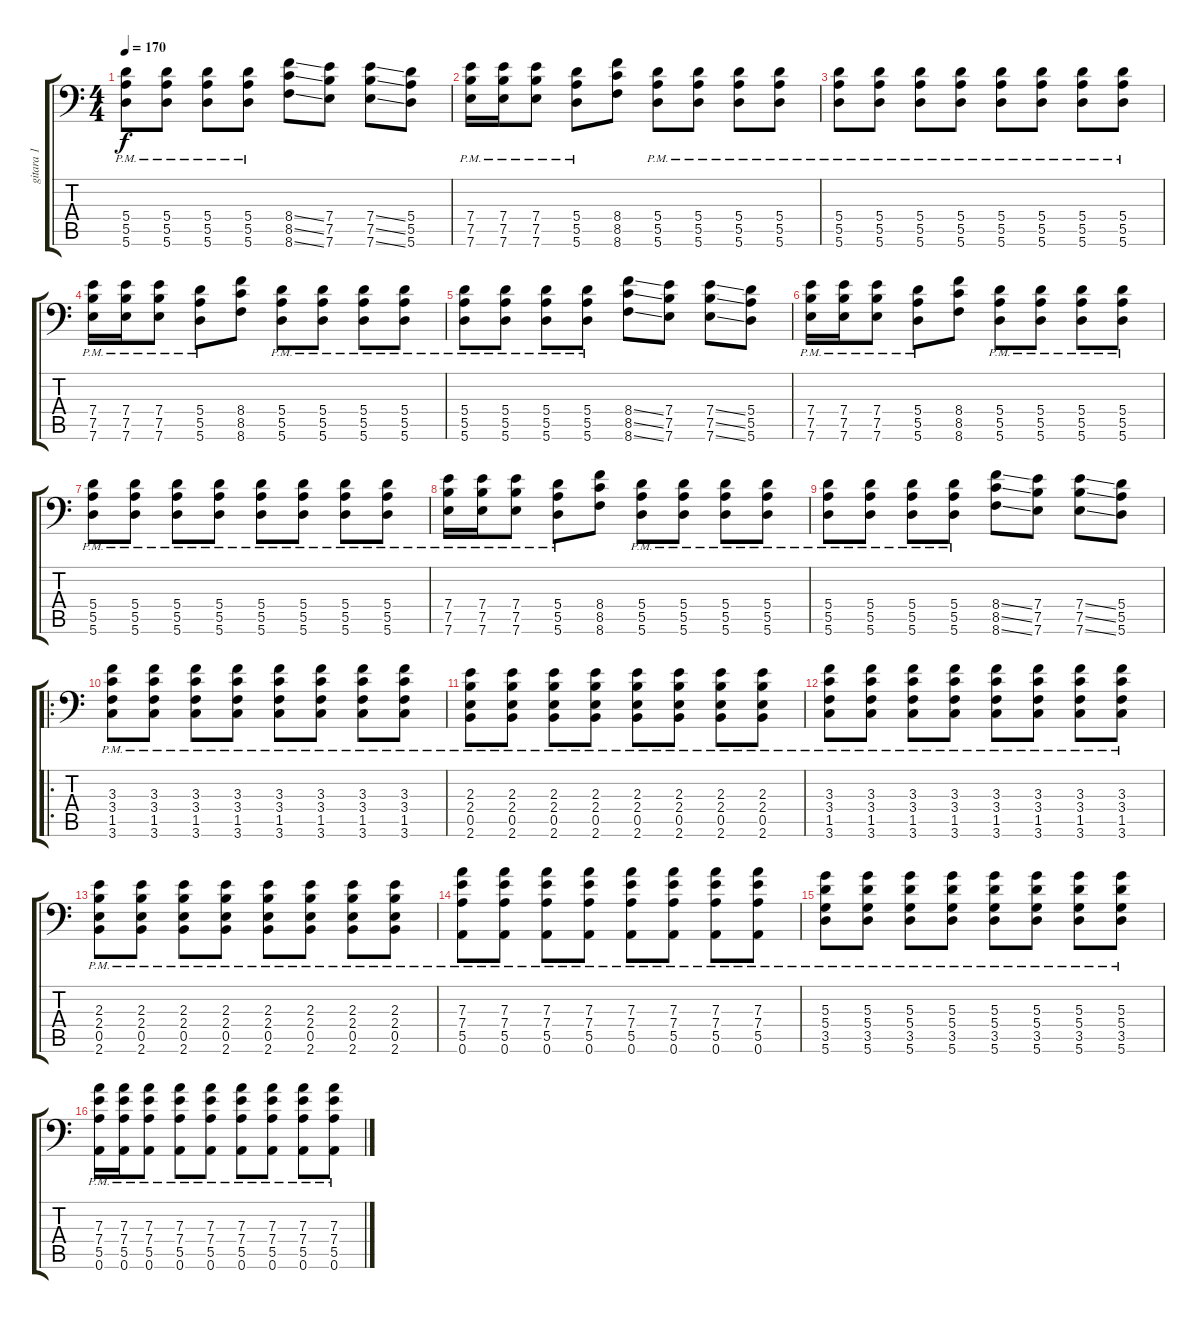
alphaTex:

\track ("gitara 1" "gitara 1") {instrument distortionguitar}
\staff {score tabs}
\tuning (B3 Gb3 D3 A2 E2 A1) {hide}
\ts (4 4)
\tempo 170
\clef f4
\ks c
(5.4{pm} 5.5{pm} 5.6{pm}).8{dy f} (5.4{pm} 5.5{pm} 5.6{pm}).8 (5.4{pm} 5.5{pm} 5.6{pm}).8 (5.4{pm} 5.5{pm} 5.6{pm}).8 (8.4{ss} 8.5{ss} 8.6{ss}).8 (7.4 7.5 7.6).8 (7.4{ss} 7.5{ss} 7.6{ss}).8 (5.4 5.5 5.6).8 |
(7.4{pm} 7.5{pm} 7.6{pm}).16 (7.4{pm} 7.5{pm} 7.6{pm}).16 (7.4{pm} 7.5{pm} 7.6{pm}).8 (5.4{pm} 5.5{pm} 5.6{pm}).8 (8.4 8.5 8.6).8 (5.4{pm} 5.5{pm} 5.6{pm}).8 (5.4{pm} 5.5{pm} 5.6{pm}).8 (5.4{pm} 5.5{pm} 5.6{pm}).8 (5.4{pm} 5.5{pm} 5.6{pm}).8 |
(5.4{pm} 5.5{pm} 5.6{pm}).8 (5.4{pm} 5.5{pm} 5.6{pm}).8 (5.4{pm} 5.5{pm} 5.6{pm}).8 (5.4{pm} 5.5{pm} 5.6{pm}).8 (5.4{pm} 5.5{pm} 5.6{pm}).8 (5.4{pm} 5.5{pm} 5.6{pm}).8 (5.4{pm} 5.5{pm} 5.6{pm}).8 (5.4{pm} 5.5{pm} 5.6{pm}).8 |
(7.4{pm} 7.5{pm} 7.6{pm}).16 (7.4{pm} 7.5{pm} 7.6{pm}).16 (7.4{pm} 7.5{pm} 7.6{pm}).8 (5.4{pm} 5.5{pm} 5.6{pm}).8 (8.4 8.5 8.6).8 (5.4{pm} 5.5{pm} 5.6{pm}).8 (5.4{pm} 5.5{pm} 5.6{pm}).8 (5.4{pm} 5.5{pm} 5.6{pm}).8 (5.4{pm} 5.5{pm} 5.6{pm}).8 |
(5.4{pm} 5.5{pm} 5.6{pm}).8 (5.4{pm} 5.5{pm} 5.6{pm}).8 (5.4{pm} 5.5{pm} 5.6{pm}).8 (5.4{pm} 5.5{pm} 5.6{pm}).8 (8.4{ss} 8.5{ss} 8.6{ss}).8 (7.4 7.5 7.6).8 (7.4{ss} 7.5{ss} 7.6{ss}).8 (5.4 5.5 5.6).8 |
(7.4{pm} 7.5{pm} 7.6{pm}).16 (7.4{pm} 7.5{pm} 7.6{pm}).16 (7.4{pm} 7.5{pm} 7.6{pm}).8 (5.4{pm} 5.5{pm} 5.6{pm}).8 (8.4 8.5 8.6).8 (5.4{pm} 5.5{pm} 5.6{pm}).8 (5.4{pm} 5.5{pm} 5.6{pm}).8 (5.4{pm} 5.5{pm} 5.6{pm}).8 (5.4{pm} 5.5{pm} 5.6{pm}).8 |
(5.4{pm} 5.5{pm} 5.6{pm}).8 (5.4{pm} 5.5{pm} 5.6{pm}).8 (5.4{pm} 5.5{pm} 5.6{pm}).8 (5.4{pm} 5.5{pm} 5.6{pm}).8 (5.4{pm} 5.5{pm} 5.6{pm}).8 (5.4{pm} 5.5{pm} 5.6{pm}).8 (5.4{pm} 5.5{pm} 5.6{pm}).8 (5.4{pm} 5.5{pm} 5.6{pm}).8 |
(7.4{pm} 7.5{pm} 7.6{pm}).16 (7.4{pm} 7.5{pm} 7.6{pm}).16 (7.4{pm} 7.5{pm} 7.6{pm}).8 (5.4{pm} 5.5{pm} 5.6{pm}).8 (8.4 8.5 8.6).8 (5.4{pm} 5.5{pm} 5.6{pm}).8 (5.4{pm} 5.5{pm} 5.6{pm}).8 (5.4{pm} 5.5{pm} 5.6{pm}).8 (5.4{pm} 5.5{pm} 5.6{pm}).8 |
(5.4{pm} 5.5{pm} 5.6{pm}).8 (5.4{pm} 5.5{pm} 5.6{pm}).8 (5.4{pm} 5.5{pm} 5.6{pm}).8 (5.4{pm} 5.5{pm} 5.6{pm}).8 (8.4{ss} 8.5{ss} 8.6{ss}).8 (7.4 7.5 7.6).8 (7.4{ss} 7.5{ss} 7.6{ss}).8 (5.4 5.5 5.6).8 |
\ro
(3.3{pm} 3.4{pm} 1.5{pm} 3.6{pm}).8 (3.3{pm} 3.4{pm} 1.5{pm} 3.6{pm}).8 (3.3{pm} 3.4{pm} 1.5{pm} 3.6{pm}).8 (3.3{pm} 3.4{pm} 1.5{pm} 3.6{pm}).8 (3.3{pm} 3.4{pm} 1.5{pm} 3.6{pm}).8 (3.3{pm} 3.4{pm} 1.5{pm} 3.6{pm}).8 (3.3{pm} 3.4{pm} 1.5{pm} 3.6{pm}).8 (3.3{pm} 3.4{pm} 1.5{pm} 3.6{pm}).8 |
(2.3{pm} 2.4{pm} 0.5{pm} 2.6{pm}).8 (2.3{pm} 2.4{pm} 0.5{pm} 2.6{pm}).8 (2.3{pm} 2.4{pm} 0.5{pm} 2.6{pm}).8 (2.3{pm} 2.4{pm} 0.5{pm} 2.6{pm}).8 (2.3{pm} 2.4{pm} 0.5{pm} 2.6{pm}).8 (2.3{pm} 2.4{pm} 0.5{pm} 2.6{pm}).8 (2.3{pm} 2.4{pm} 0.5{pm} 2.6{pm}).8 (2.3{pm} 2.4{pm} 0.5{pm} 2.6{pm}).8 |
(3.3{pm} 3.4{pm} 1.5{pm} 3.6{pm}).8 (3.3{pm} 3.4{pm} 1.5{pm} 3.6{pm}).8 (3.3{pm} 3.4{pm} 1.5{pm} 3.6{pm}).8 (3.3{pm} 3.4{pm} 1.5{pm} 3.6{pm}).8 (3.3{pm} 3.4{pm} 1.5{pm} 3.6{pm}).8 (3.3{pm} 3.4{pm} 1.5{pm} 3.6{pm}).8 (3.3{pm} 3.4{pm} 1.5{pm} 3.6{pm}).8 (3.3{pm} 3.4{pm} 1.5{pm} 3.6{pm}).8 |
(2.3{pm} 2.4{pm} 0.5{pm} 2.6{pm}).8 (2.3{pm} 2.4{pm} 0.5{pm} 2.6{pm}).8 (2.3{pm} 2.4{pm} 0.5{pm} 2.6{pm}).8 (2.3{pm} 2.4{pm} 0.5{pm} 2.6{pm}).8 (2.3{pm} 2.4{pm} 0.5{pm} 2.6{pm}).8 (2.3{pm} 2.4{pm} 0.5{pm} 2.6{pm}).8 (2.3{pm} 2.4{pm} 0.5{pm} 2.6{pm}).8 (2.3{pm} 2.4{pm} 0.5{pm} 2.6{pm}).8 |
(7.3{pm} 7.4{pm} 5.5{pm} 0.6{pm}).8 (7.3{pm} 7.4{pm} 5.5{pm} 0.6{pm}).8 (7.3{pm} 7.4{pm} 5.5{pm} 0.6{pm}).8 (7.3{pm} 7.4{pm} 5.5{pm} 0.6{pm}).8 (7.3{pm} 7.4{pm} 5.5{pm} 0.6{pm}).8 (7.3{pm} 7.4{pm} 5.5{pm} 0.6{pm}).8 (7.3{pm} 7.4{pm} 5.5{pm} 0.6{pm}).8 (7.3{pm} 7.4{pm} 5.5{pm} 0.6{pm}).8 |
(5.3{pm} 5.4{pm} 3.5{pm} 5.6{pm}).8 (5.3{pm} 5.4{pm} 3.5{pm} 5.6{pm}).8 (5.3{pm} 5.4{pm} 3.5{pm} 5.6{pm}).8 (5.3{pm} 5.4{pm} 3.5{pm} 5.6{pm}).8 (5.3{pm} 5.4{pm} 3.5{pm} 5.6{pm}).8 (5.3{pm} 5.4{pm} 3.5{pm} 5.6{pm}).8 (5.3{pm} 5.4{pm} 3.5{pm} 5.6{pm}).8 (5.3{pm} 5.4{pm} 3.5{pm} 5.6{pm}).8 |
(7.3{pm} 7.4{pm} 5.5{pm} 0.6{pm}).16 (7.3{pm} 7.4{pm} 5.5{pm} 0.6{pm}).16 (7.3{pm} 7.4{pm} 5.5{pm} 0.6{pm}).8 (7.3{pm} 7.4{pm} 5.5{pm} 0.6{pm}).8 (7.3{pm} 7.4{pm} 5.5{pm} 0.6{pm}).8 (7.3{pm} 7.4{pm} 5.5{pm} 0.6{pm}).8 (7.3{pm} 7.4{pm} 5.5{pm} 0.6{pm}).8 (7.3{pm} 7.4{pm} 5.5{pm} 0.6{pm}).8 (7.3{pm} 7.4{pm} 5.5{pm} 0.6).8
